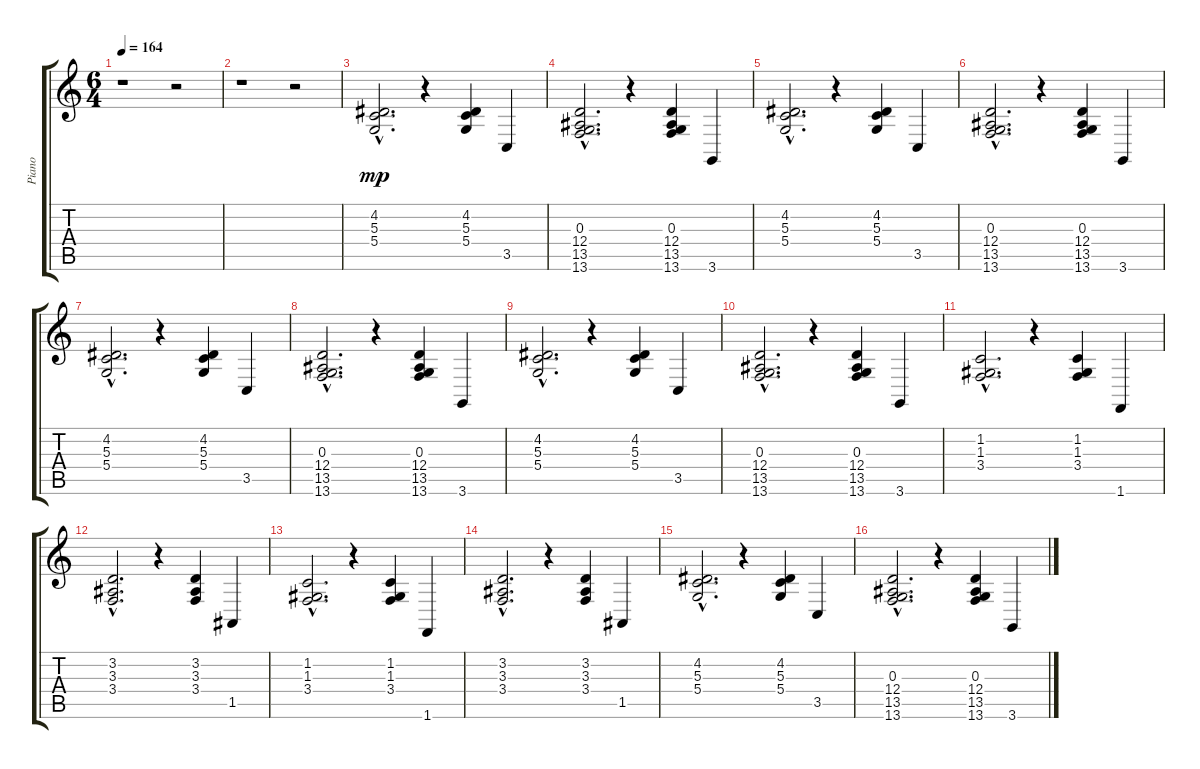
\track ("Piano" "Piano") {instrument acousticgrandpiano}
\staff {score tabs}
\tuning (E4 B3 G3 D3 A2 E2) {hide}
\ts (6 4)
\tempo 164
\clef g2
\ks c
r.1{dy mp instrument acousticgrandpiano} r.2 |
r.1 r.2 |
(4.2{hac} 5.3{hac} 5.4{hac}).2{d} r.4 (4.2 5.3 5.4).4 3.5.4 |
(0.3{hac} 12.4{hac} 13.5{hac} 13.6{hac}).2{d} r.4 (0.3 12.4 13.5 13.6).4 3.6.4 |
(4.2{hac} 5.3{hac} 5.4{hac}).2{d} r.4 (4.2 5.3 5.4).4 3.5.4 |
(0.3{hac} 12.4{hac} 13.5{hac} 13.6{hac}).2{d} r.4 (0.3 12.4 13.5 13.6).4 3.6.4 |
(4.2{hac} 5.3{hac} 5.4{hac}).2{d} r.4 (4.2 5.3 5.4).4 3.5.4 |
(0.3{hac} 12.4{hac} 13.5{hac} 13.6{hac}).2{d} r.4 (0.3 12.4 13.5 13.6).4 3.6.4 |
(4.2{hac} 5.3{hac} 5.4{hac}).2{d} r.4 (4.2 5.3 5.4).4 3.5.4 |
(0.3{hac} 12.4{hac} 13.5{hac} 13.6{hac}).2{d} r.4 (0.3 12.4 13.5 13.6).4 3.6.4 |
(1.2{hac} 1.3{hac} 3.4{hac}).2{d} r.4 (1.2 1.3 3.4).4 1.6.4 |
(3.2{hac} 3.3{hac} 3.4{hac}).2{d} r.4 (3.2 3.3 3.4).4 1.5.4 |
(1.2{hac} 1.3{hac} 3.4{hac}).2{d} r.4 (1.2 1.3 3.4).4 1.6.4 |
(3.2{hac} 3.3{hac} 3.4{hac}).2{d} r.4 (3.2 3.3 3.4).4 1.5.4 |
(4.2{hac} 5.3{hac} 5.4{hac}).2{d} r.4 (4.2 5.3 5.4).4 3.5.4 |
(0.3{hac} 12.4{hac} 13.5{hac} 13.6{hac}).2{d} r.4 (0.3 12.4 13.5 13.6).4 3.6.4
